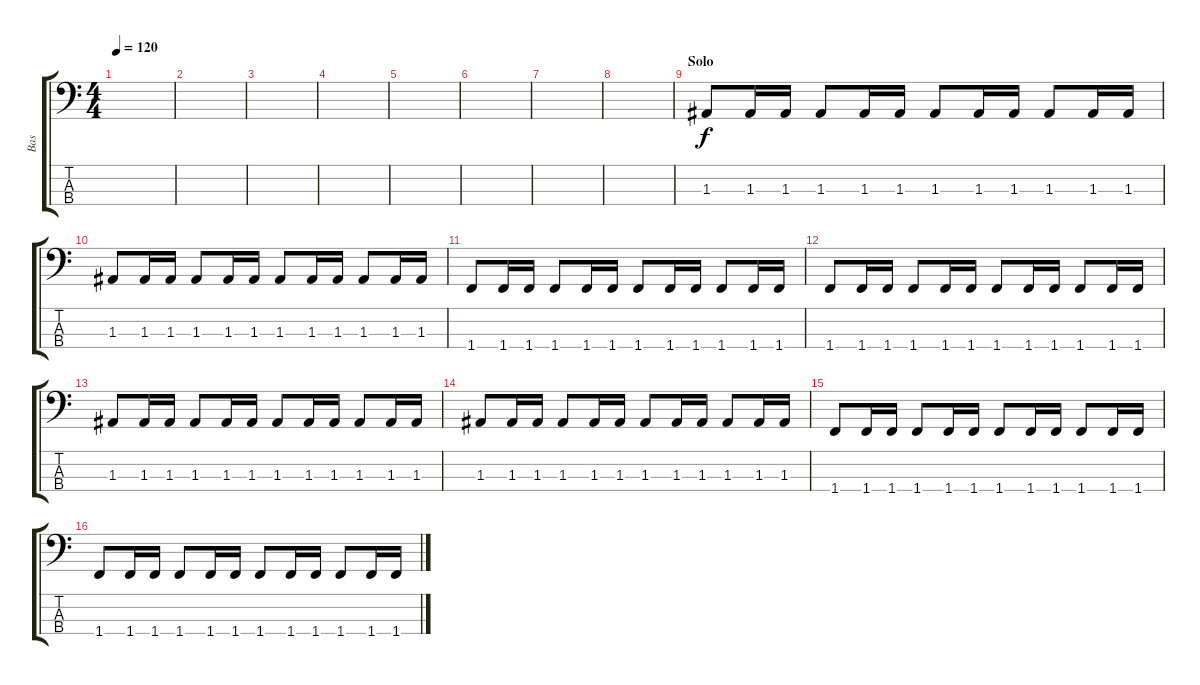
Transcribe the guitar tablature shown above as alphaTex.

\track ("Bas" "Bas") {instrument electricbasspick}
\staff {score tabs}
\tuning (G2 D2 A1 E1) {hide}
\ts (4 4)
\tempo 120
\clef f4
\ks c
|
|
|
|
|
|
|
|
\section ("" "Solo")
1.3.8 1.3.16 1.3.16 1.3.8 1.3.16 1.3.16 1.3.8 1.3.16 1.3.16 1.3.8 1.3.16 1.3.16 |
1.3.8 1.3.16 1.3.16 1.3.8 1.3.16 1.3.16 1.3.8 1.3.16 1.3.16 1.3.8 1.3.16 1.3.16 |
1.4.8 1.4.16 1.4.16 1.4.8 1.4.16 1.4.16 1.4.8 1.4.16 1.4.16 1.4.8 1.4.16 1.4.16 |
1.4.8 1.4.16 1.4.16 1.4.8 1.4.16 1.4.16 1.4.8 1.4.16 1.4.16 1.4.8 1.4.16 1.4.16 |
1.3.8 1.3.16 1.3.16 1.3.8 1.3.16 1.3.16 1.3.8 1.3.16 1.3.16 1.3.8 1.3.16 1.3.16 |
1.3.8 1.3.16 1.3.16 1.3.8 1.3.16 1.3.16 1.3.8 1.3.16 1.3.16 1.3.8 1.3.16 1.3.16 |
1.4.8 1.4.16 1.4.16 1.4.8 1.4.16 1.4.16 1.4.8 1.4.16 1.4.16 1.4.8 1.4.16 1.4.16 |
1.4.8 1.4.16 1.4.16 1.4.8 1.4.16 1.4.16 1.4.8 1.4.16 1.4.16 1.4.8 1.4.16 1.4.16
